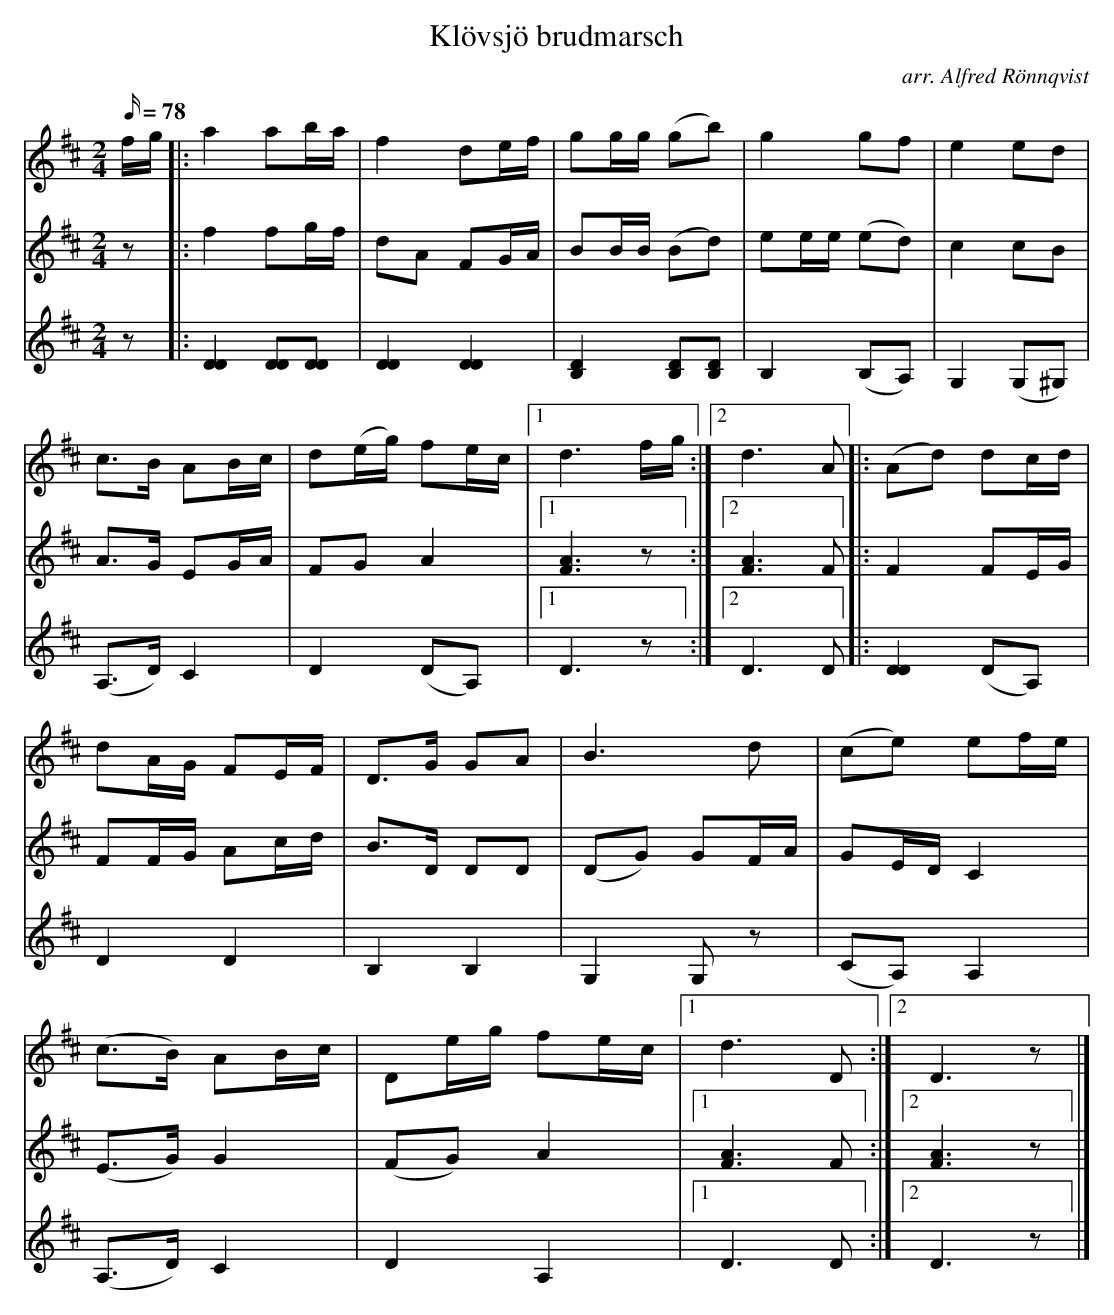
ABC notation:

X:1
T: Klövsjö brudmarsch
M: 2/4
L: 1/16
Q: 78
C: arr. Alfred Rönnqvist
K: D
V: 1
fg |: a4 a2ba | f4 d2ef | g2gg (g2b2) | g4 g2f2 | e4 e2d2 |
c2>B2 A2Bc | d2(eg) f2ec |1 d6fg :|2 d6A2 |: (A2d2) d2cd |
d2AG F2EF | D2>G2 G2A2 | B6 d2 | (c2e2) e2fe |
(c2>B2) A2Bc | D2eg f2ec |1 d6D2 :|2 D6z2 |]
V:2
z2 |: f4 f2gf | d2A2 F2GA | B2BB (B2d2) | e2ee (e2d2) | c4 c2B2 |
A2>G2 E2GA | F2G2 A4 |1 [F6A6]z2 :|2 [F6A6]F2 |: F4 F2EG |
F2FG A2cd | B2>D2 D2D2 | (D2G2) G2FA | G2ED C4 |
(E2>G2) G4 | (F2G2) A4 |1 [F6A6]F2 :|2 [F6A6]z2 |]
V: 3
z2 |: [D4D4] [D2D2][D2D2] | [D4D4] [D4D4] | [B,4D4] [B,2D2][B,2D2] | B,4 (B,2A,2) | G,4 (G,2^G,2) |
(A,2>D2) C4 | D4 (D2A,2) |1 D6z2 :|2 D6D2 |: [D4D4] (D2A,2) |
D4 D4 | B,4 B,4 | G,4 G,2z2 | (C2A,2) A,4 |
(A,2>D2) C4 | D4 A,4 |1 D6D2 :|2 D6z2 |]
